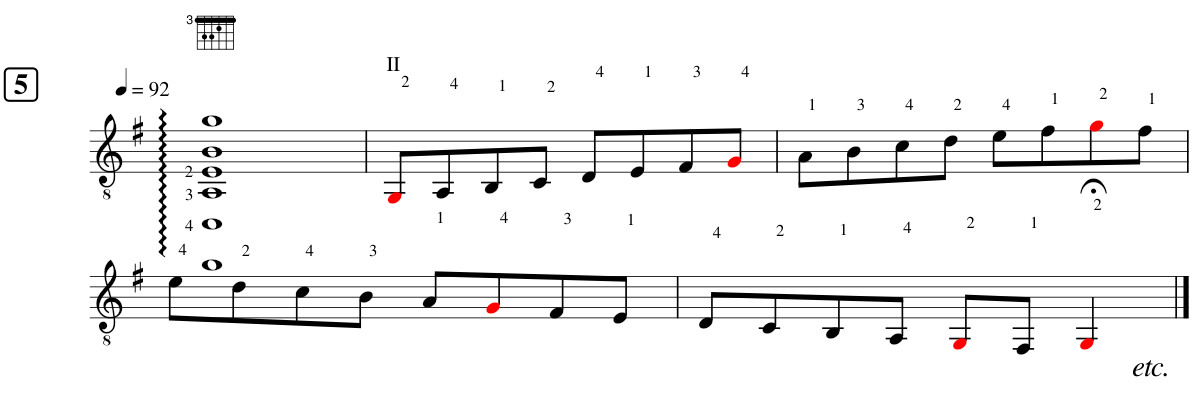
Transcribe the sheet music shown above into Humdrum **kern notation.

**kern
*part1
*staff1
*I"Guitare classique
!!LO:PB:g=z
*clefGv2
*k[f#]
*M4/4
*met(c)
*MM92
!!LO:REH:place=s1:a:B:cj:fs=14:t=5
=26
1GG 1D 1G 1B 1d 1g
=27
!LO:TX:a:t=II
8GGi/L
8AA/
8BB/
8C/J
8D/L
8E/
8F#/
8Gi/J
=28
8A\L
8B\
8c\
8d\J
8e\L
8f#\
8gi\
8f#\J
!!LO:LB:g=z
=29
8e\L
8d\
8c\
8B\J
8A/L
8Gi/
8F#/
8E/J
=30
8D/L
8C/
8BB/
8AA/J
8GGi/L
8FF#/J
!LO:TX:b:i:t=etc.
4GG;<i/
==
*-
